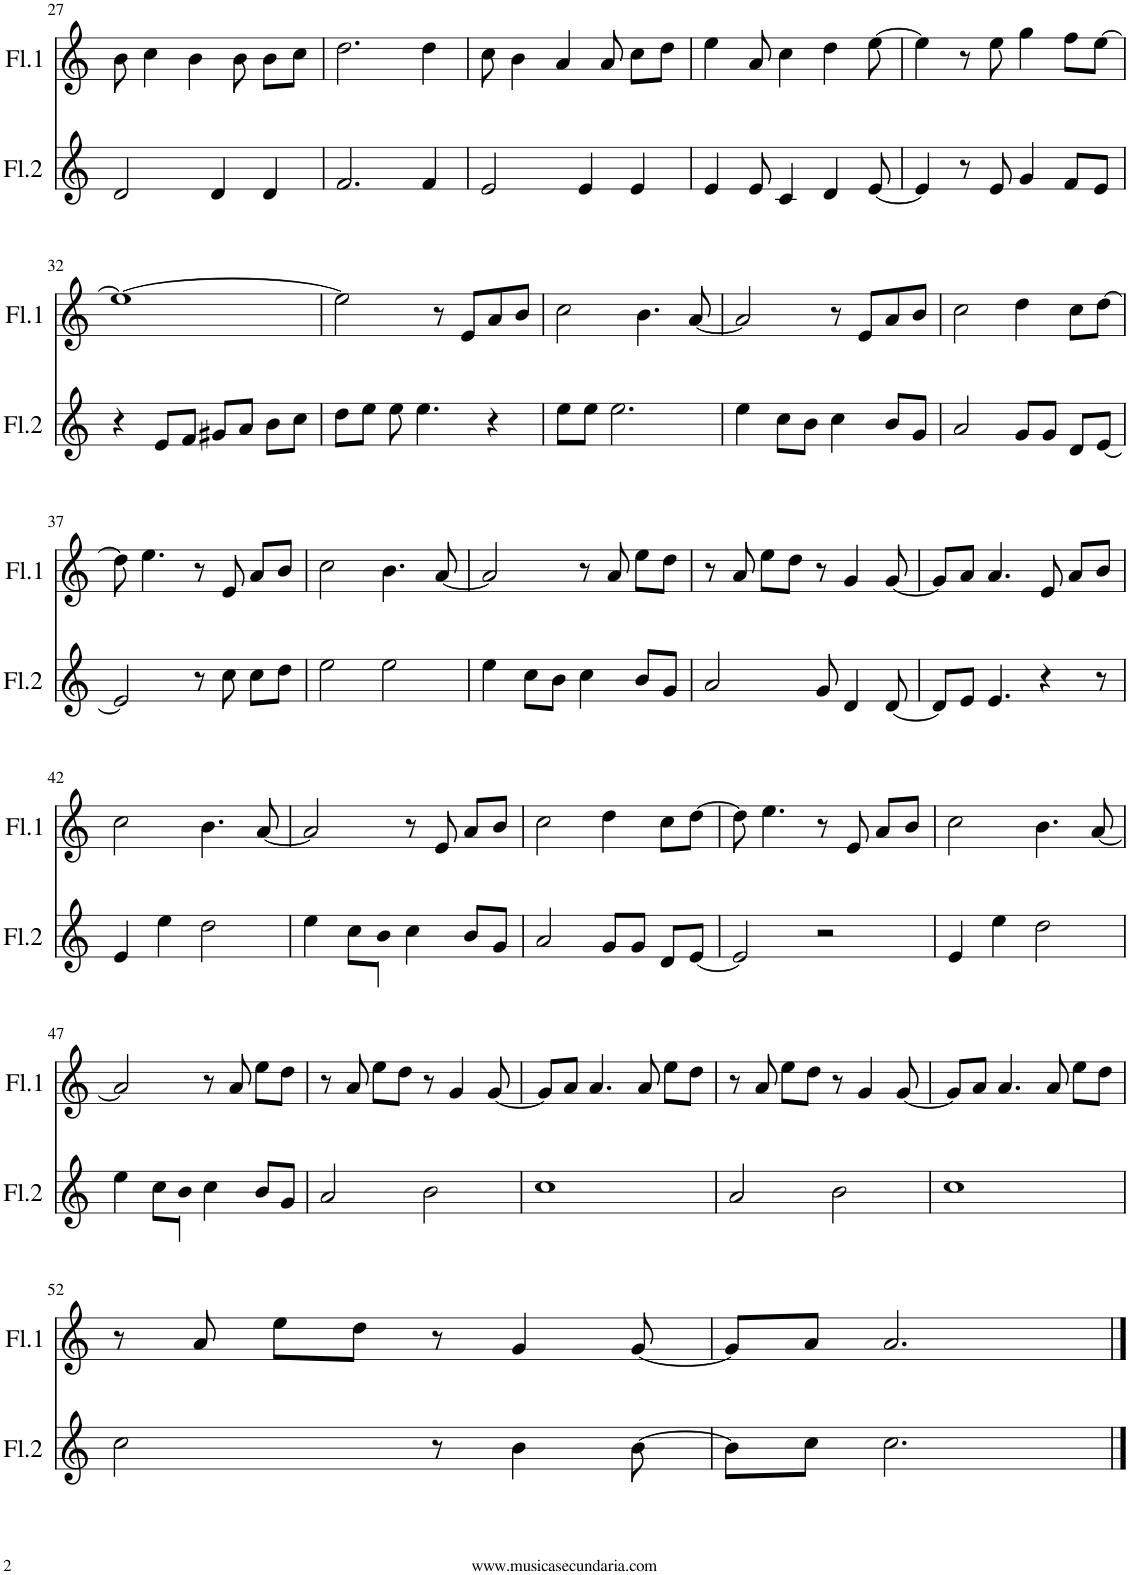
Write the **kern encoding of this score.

**kern	**kern
*part2	*part1
*staff2	*staff1
*I"Flauta 2	*I"Flauta 1
*I'Fl.2	*I'Fl.1
!!LO:PB:g=z
*clefG2	*clefG2
*k[]	*k[]
*M4/4	*M4/4
=27	=27
2d/	8b\
.	4cc\
.	4b\
4d/	.
.	8b\
4d/	8b\L
.	8cc\J
=28	=28
2.f/	2.dd\
4f/	4dd\
=29	=29
2e/	8cc\
.	4b\
.	4a/
4e/	.
.	8a/
4e/	8cc\L
.	8dd\J
=30	=30
4e/	4ee\
8e/	8a/
4c/	4cc\
4d/	4dd\
[8e/	[8ee\
=31	=31
4e/]	4ee\]
8r	8r
8e/	8ee\
4g/	4gg\
8f/L	8ff\L
8e/J	[8ee\J
!!LO:LB:g=z
=32	=32
4r	1ee_
8e/L	.
8f/J	.
8g#X/L	.
8a/J	.
8b\L	.
8cc\J	.
=33	=33
8dd\L	2ee\]
8ee\J	.
8ee\	.
4.ee\	.
.	8r
.	8e/L
4r	8a/
.	8b/J
=34	=34
8ee\L	2cc\
8ee\J	.
2.ee\	.
.	4.b\
.	[8a/
=35	=35
4ee\	2a/]
8cc\L	.
8b\J	.
4cc\	8r
.	8e/L
8b/L	8a/
8g/J	8b/J
=36	=36
2a/	2cc\
8g/L	4dd\
8g/J	.
8d/L	8cc\L
[8e/J	[8dd\J
!!LO:LB:g=z
=37	=37
2e/]	8dd\]
.	4.ee\
8r	8r
8cc\	8e/
8cc\L	8a/L
8dd\J	8b/J
=38	=38
2ee\	2cc\
2ee\	4.b\
.	[8a/
=39	=39
4ee\	2a/]
8cc\L	.
8b\J	.
4cc\	8r
.	8a/
8b/L	8ee\L
8g/J	8dd\J
=40	=40
2a/	8r
.	8a/
.	8ee\L
.	8dd\J
8g/	8r
4d/	4g/
[8d/	[8g/
=41	=41
8d/L]	8g/L]
8e/J	8a/J
4.e/	4.a/
4r	8e/
.	8a/L
8r	8b/J
!!LO:LB:g=z
=42	=42
4e/	2cc\
4ee\	.
2dd\	4.b\
.	[8a/
=43	=43
4ee\	2a/]
8cc\L	.
8b\J	.
4cc\	8r
.	8e/
8b/L	8a/L
8g/J	8b/J
=44	=44
2a/	2cc\
8g/L	4dd\
8g/J	.
8d/L	8cc\L
[8e/J	[8dd\J
=45	=45
2e/]	8dd\]
.	4.ee\
2r	8r
.	8e/
.	8a/L
.	8b/J
=46	=46
4e/	2cc\
4ee\	.
2dd\	4.b\
.	[8a/
!!LO:LB:g=z
=47	=47
4ee\	2a/]
8cc\L	.
8b\J	.
4cc\	8r
.	8a/
8b/L	8ee\L
8g/J	8dd\J
=48	=48
2a/	8r
.	8a/
.	8ee\L
.	8dd\J
2b\	8r
.	4g/
.	[8g/
=49	=49
1cc	8g/L]
.	8a/J
.	4.a/
.	8a/
.	8ee\L
.	8dd\J
=50	=50
2a/	8r
.	8a/
.	8ee\L
.	8dd\J
2b\	8r
.	4g/
.	[8g/
=51	=51
1cc	8g/L]
.	8a/J
.	4.a/
.	8a/
.	8ee\L
.	8dd\J
!!LO:LB:g=z
=52	=52
2cc\	8r
.	8a/
.	8ee\L
.	8dd\J
8r	8r
4b\	4g/
[8b\	[8g/
=53	=53
8b\L]	8g/L]
8cc\J	8a/J
2.cc\	2.a/
==	==
*-	*-
